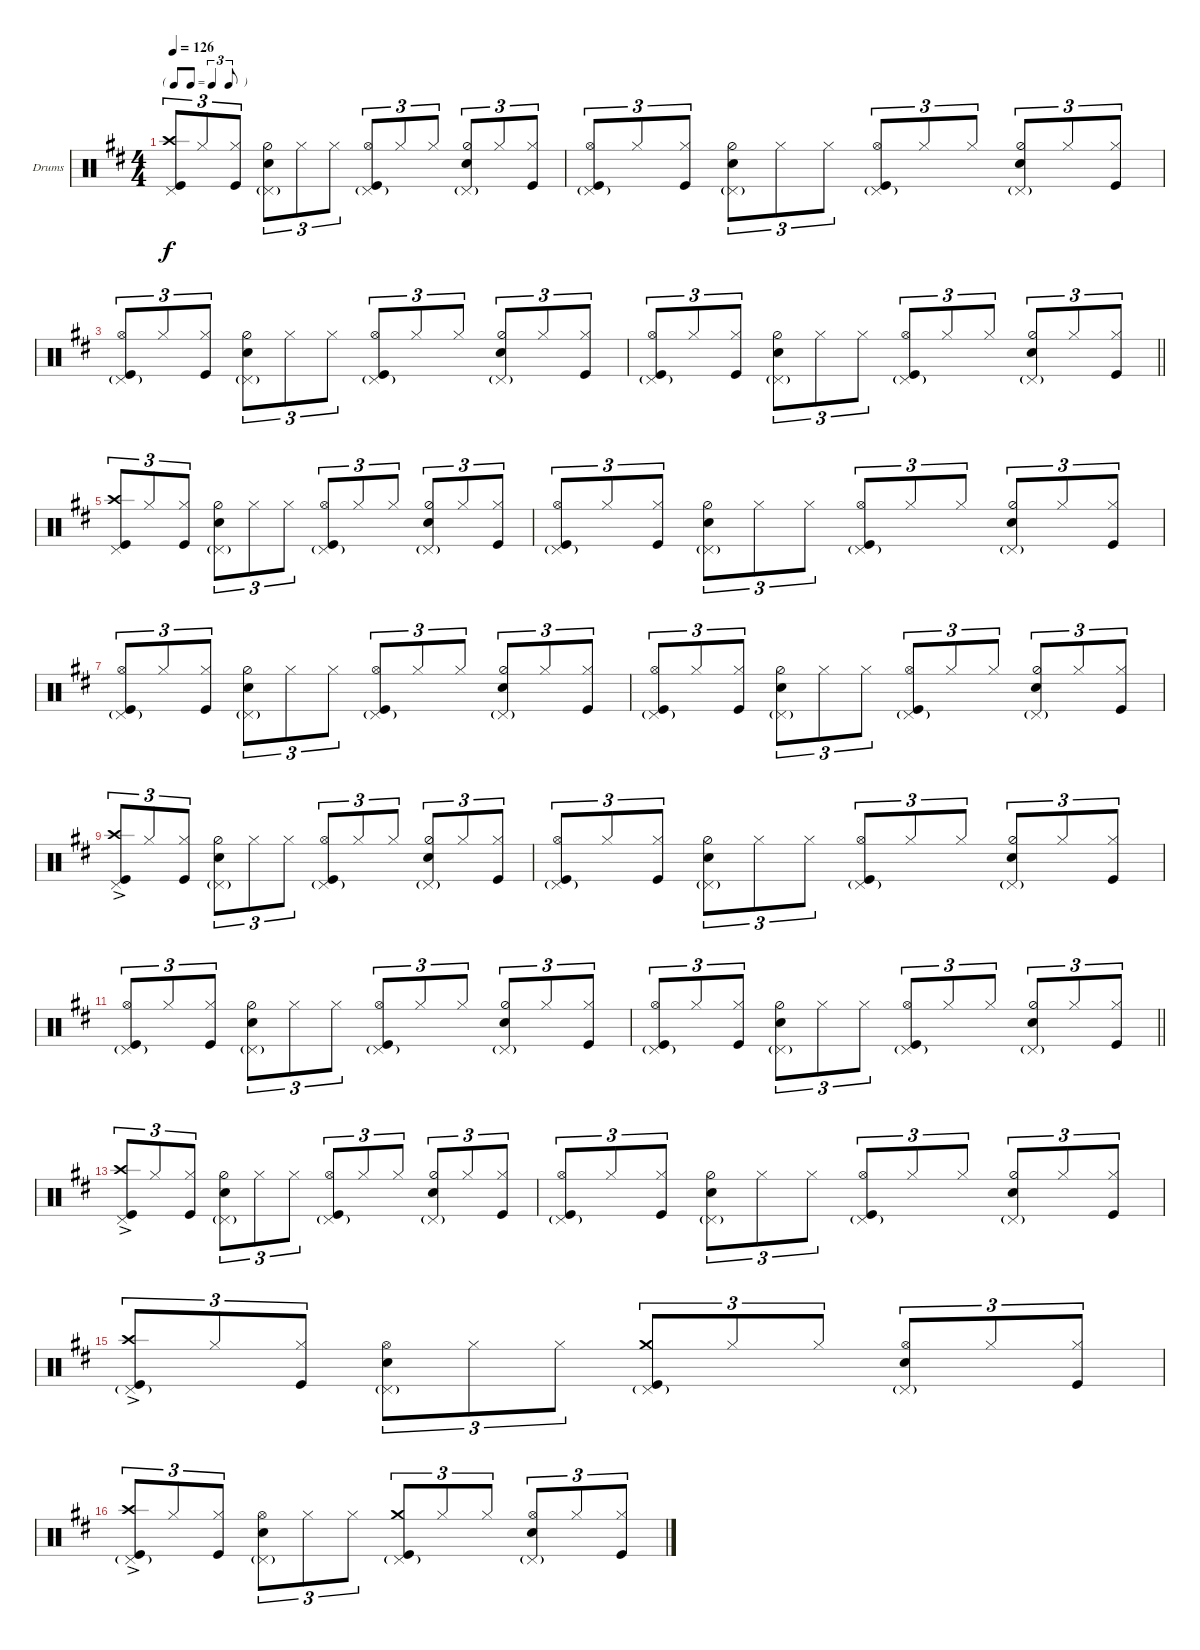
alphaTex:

\bracketExtendMode nobrackets
\firstSystemTrackNameOrientation horizontal
\otherSystemsTrackNameOrientation horizontal
\defaultBarNumberDisplay FirstOfSystem
\track ("Drumkit" "Drums") {instrument percussion}
\staff {score}
\articulation defaults
\ts (4 4)
\tf triplet8th
\tempo 126
\clef neutral
\ks d
("Kick (hit)" "Pedal Hi-Hat (hit)" "Crash high (hit)").8{tu (3 2) dy f beam invert} "Hi-Hat (closed)".8{tu (3 2)} ("Kick (hit)" "Hi-Hat (closed)").8{tu (3 2)} ("Snare (hit) 2" "Hi-Hat (half)" "Pedal Hi-Hat (hit)"{g}).8{tu (3 2)} "Hi-Hat (closed)".8{tu (3 2)} "Hi-Hat (closed)".8{tu (3 2)} ("Hi-Hat (open)" "Kick (hit)" "Pedal Hi-Hat (hit)"{g}).8{tu (3 2)} "Hi-Hat (closed)".8{tu (3 2)} "Hi-Hat (closed)".8{tu (3 2)} ("Hi-Hat (half)" "Snare (hit) 2" "Pedal Hi-Hat (hit)"{g}).8{tu (3 2) beam invert} "Hi-Hat (closed)".8{tu (3 2)} ("Hi-Hat (closed)" "Kick (hit)").8{tu (3 2)} |
("Kick (hit)" "Hi-Hat (open)" "Pedal Hi-Hat (hit)"{g}).8{tu (3 2) beam invert} "Hi-Hat (closed)".8{tu (3 2)} ("Kick (hit)" "Hi-Hat (closed)").8{tu (3 2)} ("Snare (hit) 2" "Hi-Hat (half)" "Pedal Hi-Hat (hit)"{g}).8{tu (3 2)} "Hi-Hat (closed)".8{tu (3 2)} "Hi-Hat (closed)".8{tu (3 2)} ("Hi-Hat (open)" "Kick (hit)" "Pedal Hi-Hat (hit)"{g}).8{tu (3 2)} "Hi-Hat (closed)".8{tu (3 2)} "Hi-Hat (closed)".8{tu (3 2)} ("Hi-Hat (half)" "Snare (hit) 2" "Pedal Hi-Hat (hit)"{g}).8{tu (3 2) beam invert} "Hi-Hat (closed)".8{tu (3 2)} ("Hi-Hat (closed)" "Kick (hit)").8{tu (3 2)} |
("Kick (hit)" "Hi-Hat (open)" "Pedal Hi-Hat (hit)"{g}).8{tu (3 2) beam invert} "Hi-Hat (closed)".8{tu (3 2)} ("Kick (hit)" "Hi-Hat (closed)").8{tu (3 2)} ("Snare (hit) 2" "Hi-Hat (half)" "Pedal Hi-Hat (hit)"{g}).8{tu (3 2)} "Hi-Hat (closed)".8{tu (3 2)} "Hi-Hat (closed)".8{tu (3 2)} ("Hi-Hat (open)" "Kick (hit)" "Pedal Hi-Hat (hit)"{g}).8{tu (3 2)} "Hi-Hat (closed)".8{tu (3 2)} "Hi-Hat (closed)".8{tu (3 2)} ("Hi-Hat (half)" "Snare (hit) 2" "Pedal Hi-Hat (hit)"{g}).8{tu (3 2) beam invert} "Hi-Hat (closed)".8{tu (3 2)} ("Hi-Hat (closed)" "Kick (hit)").8{tu (3 2)} |
\barLineRight lightlight
("Kick (hit)" "Hi-Hat (open)" "Pedal Hi-Hat (hit)"{g}).8{tu (3 2) beam invert} "Hi-Hat (closed)".8{tu (3 2)} ("Kick (hit)" "Hi-Hat (closed)").8{tu (3 2)} ("Snare (hit) 2" "Hi-Hat (half)" "Pedal Hi-Hat (hit)"{g}).8{tu (3 2)} "Hi-Hat (closed)".8{tu (3 2)} "Hi-Hat (closed)".8{tu (3 2)} ("Hi-Hat (open)" "Kick (hit)" "Pedal Hi-Hat (hit)"{g}).8{tu (3 2)} "Hi-Hat (closed)".8{tu (3 2)} "Hi-Hat (closed)".8{tu (3 2)} ("Hi-Hat (half)" "Snare (hit) 2" "Pedal Hi-Hat (hit)"{g}).8{tu (3 2) beam invert} "Hi-Hat (closed)".8{tu (3 2)} ("Hi-Hat (closed)" "Kick (hit)").8{tu (3 2)} |
("Kick (hit)" "Pedal Hi-Hat (hit)" "Crash high (hit)").8{tu (3 2) beam invert} "Hi-Hat (closed)".8{tu (3 2)} ("Kick (hit)" "Hi-Hat (closed)").8{tu (3 2)} ("Snare (hit) 2" "Hi-Hat (half)" "Pedal Hi-Hat (hit)"{g}).8{tu (3 2)} "Hi-Hat (closed)".8{tu (3 2)} "Hi-Hat (closed)".8{tu (3 2)} ("Hi-Hat (open)" "Kick (hit)" "Pedal Hi-Hat (hit)"{g}).8{tu (3 2)} "Hi-Hat (closed)".8{tu (3 2)} "Hi-Hat (closed)".8{tu (3 2)} ("Hi-Hat (half)" "Snare (hit) 2" "Pedal Hi-Hat (hit)"{g}).8{tu (3 2) beam invert} "Hi-Hat (closed)".8{tu (3 2)} ("Hi-Hat (closed)" "Kick (hit)").8{tu (3 2)} |
("Kick (hit)" "Hi-Hat (open)" "Pedal Hi-Hat (hit)"{g}).8{tu (3 2) beam invert} "Hi-Hat (closed)".8{tu (3 2)} ("Kick (hit)" "Hi-Hat (closed)").8{tu (3 2)} ("Snare (hit) 2" "Hi-Hat (half)" "Pedal Hi-Hat (hit)"{g}).8{tu (3 2)} "Hi-Hat (closed)".8{tu (3 2)} "Hi-Hat (closed)".8{tu (3 2)} ("Hi-Hat (open)" "Kick (hit)" "Pedal Hi-Hat (hit)"{g}).8{tu (3 2)} "Hi-Hat (closed)".8{tu (3 2)} "Hi-Hat (closed)".8{tu (3 2)} ("Hi-Hat (half)" "Snare (hit) 2" "Pedal Hi-Hat (hit)"{g}).8{tu (3 2) beam invert} "Hi-Hat (closed)".8{tu (3 2)} ("Hi-Hat (closed)" "Kick (hit)").8{tu (3 2)} |
("Kick (hit)" "Hi-Hat (open)" "Pedal Hi-Hat (hit)"{g}).8{tu (3 2) beam invert} "Hi-Hat (closed)".8{tu (3 2)} ("Kick (hit)" "Hi-Hat (closed)").8{tu (3 2)} ("Snare (hit) 2" "Hi-Hat (half)" "Pedal Hi-Hat (hit)"{g}).8{tu (3 2)} "Hi-Hat (closed)".8{tu (3 2)} "Hi-Hat (closed)".8{tu (3 2)} ("Hi-Hat (open)" "Kick (hit)" "Pedal Hi-Hat (hit)"{g}).8{tu (3 2)} "Hi-Hat (closed)".8{tu (3 2)} "Hi-Hat (closed)".8{tu (3 2)} ("Hi-Hat (half)" "Snare (hit) 2" "Pedal Hi-Hat (hit)"{g}).8{tu (3 2) beam invert} "Hi-Hat (closed)".8{tu (3 2)} ("Hi-Hat (closed)" "Kick (hit)").8{tu (3 2)} |
("Kick (hit)" "Hi-Hat (open)" "Pedal Hi-Hat (hit)"{g}).8{tu (3 2) beam invert} "Hi-Hat (closed)".8{tu (3 2)} ("Kick (hit)" "Hi-Hat (closed)").8{tu (3 2)} ("Snare (hit) 2" "Hi-Hat (half)" "Pedal Hi-Hat (hit)"{g}).8{tu (3 2)} "Hi-Hat (closed)".8{tu (3 2)} "Hi-Hat (closed)".8{tu (3 2)} ("Hi-Hat (open)" "Kick (hit)" "Pedal Hi-Hat (hit)"{g}).8{tu (3 2)} "Hi-Hat (closed)".8{tu (3 2)} "Hi-Hat (closed)".8{tu (3 2)} ("Hi-Hat (half)" "Snare (hit) 2" "Pedal Hi-Hat (hit)"{g}).8{tu (3 2) beam invert} "Hi-Hat (closed)".8{tu (3 2)} ("Hi-Hat (closed)" "Kick (hit)").8{tu (3 2)} |
("Kick (hit)" "Pedal Hi-Hat (hit)" "Crash high (hit)"{ac}).8{tu (3 2) beam invert} "Hi-Hat (closed)".8{tu (3 2)} ("Kick (hit)" "Hi-Hat (closed)").8{tu (3 2)} ("Snare (hit) 2" "Hi-Hat (half)" "Pedal Hi-Hat (hit)"{g}).8{tu (3 2)} "Hi-Hat (closed)".8{tu (3 2)} "Hi-Hat (closed)".8{tu (3 2)} ("Hi-Hat (open)" "Kick (hit)" "Pedal Hi-Hat (hit)"{g}).8{tu (3 2)} "Hi-Hat (closed)".8{tu (3 2)} "Hi-Hat (closed)".8{tu (3 2)} ("Hi-Hat (half)" "Snare (hit) 2" "Pedal Hi-Hat (hit)"{g}).8{tu (3 2) beam invert} "Hi-Hat (closed)".8{tu (3 2)} ("Hi-Hat (closed)" "Kick (hit)").8{tu (3 2)} |
("Kick (hit)" "Hi-Hat (open)" "Pedal Hi-Hat (hit)"{g}).8{tu (3 2) beam invert} "Hi-Hat (closed)".8{tu (3 2)} ("Kick (hit)" "Hi-Hat (closed)").8{tu (3 2)} ("Snare (hit) 2" "Hi-Hat (half)" "Pedal Hi-Hat (hit)"{g}).8{tu (3 2)} "Hi-Hat (closed)".8{tu (3 2)} "Hi-Hat (closed)".8{tu (3 2)} ("Hi-Hat (open)" "Kick (hit)" "Pedal Hi-Hat (hit)"{g}).8{tu (3 2)} "Hi-Hat (closed)".8{tu (3 2)} "Hi-Hat (closed)".8{tu (3 2)} ("Hi-Hat (half)" "Snare (hit) 2" "Pedal Hi-Hat (hit)"{g}).8{tu (3 2) beam invert} "Hi-Hat (closed)".8{tu (3 2)} ("Hi-Hat (closed)" "Kick (hit)").8{tu (3 2)} |
("Kick (hit)" "Hi-Hat (open)" "Pedal Hi-Hat (hit)"{g}).8{tu (3 2) beam invert} "Hi-Hat (closed)".8{tu (3 2)} ("Kick (hit)" "Hi-Hat (closed)").8{tu (3 2)} ("Snare (hit) 2" "Hi-Hat (half)" "Pedal Hi-Hat (hit)"{g}).8{tu (3 2)} "Hi-Hat (closed)".8{tu (3 2)} "Hi-Hat (closed)".8{tu (3 2)} ("Hi-Hat (open)" "Kick (hit)" "Pedal Hi-Hat (hit)"{g}).8{tu (3 2)} "Hi-Hat (closed)".8{tu (3 2)} "Hi-Hat (closed)".8{tu (3 2)} ("Hi-Hat (half)" "Snare (hit) 2" "Pedal Hi-Hat (hit)"{g}).8{tu (3 2) beam invert} "Hi-Hat (closed)".8{tu (3 2)} ("Hi-Hat (closed)" "Kick (hit)").8{tu (3 2)} |
\barLineRight lightlight
("Kick (hit)" "Hi-Hat (open)" "Pedal Hi-Hat (hit)"{g}).8{tu (3 2) beam invert} "Hi-Hat (closed)".8{tu (3 2)} ("Kick (hit)" "Hi-Hat (closed)").8{tu (3 2)} ("Snare (hit) 2" "Hi-Hat (half)" "Pedal Hi-Hat (hit)"{g}).8{tu (3 2)} "Hi-Hat (closed)".8{tu (3 2)} "Hi-Hat (closed)".8{tu (3 2)} ("Hi-Hat (open)" "Kick (hit)" "Pedal Hi-Hat (hit)"{g}).8{tu (3 2)} "Hi-Hat (closed)".8{tu (3 2)} "Hi-Hat (closed)".8{tu (3 2)} ("Hi-Hat (half)" "Snare (hit) 2" "Pedal Hi-Hat (hit)"{g}).8{tu (3 2) beam invert} "Hi-Hat (closed)".8{tu (3 2)} ("Hi-Hat (closed)" "Kick (hit)").8{tu (3 2)} |
("Kick (hit)" "Pedal Hi-Hat (hit)" "Crash high (hit)"{ac}).8{tu (3 2) beam invert} "Hi-Hat (closed)".8{tu (3 2)} ("Kick (hit)" "Hi-Hat (closed)").8{tu (3 2)} ("Snare (hit) 2" "Hi-Hat (half)" "Pedal Hi-Hat (hit)"{g}).8{tu (3 2)} "Hi-Hat (closed)".8{tu (3 2)} "Hi-Hat (closed)".8{tu (3 2)} ("Hi-Hat (open)" "Kick (hit)" "Pedal Hi-Hat (hit)"{g}).8{tu (3 2)} "Hi-Hat (closed)".8{tu (3 2)} "Hi-Hat (closed)".8{tu (3 2)} ("Hi-Hat (half)" "Snare (hit) 2" "Pedal Hi-Hat (hit)"{g}).8{tu (3 2) beam invert} "Hi-Hat (closed)".8{tu (3 2)} ("Hi-Hat (closed)" "Kick (hit)").8{tu (3 2)} |
("Kick (hit)" "Hi-Hat (open)" "Pedal Hi-Hat (hit)"{g}).8{tu (3 2) beam invert} "Hi-Hat (closed)".8{tu (3 2)} ("Kick (hit)" "Hi-Hat (closed)").8{tu (3 2)} ("Snare (hit) 2" "Hi-Hat (half)" "Pedal Hi-Hat (hit)"{g}).8{tu (3 2)} "Hi-Hat (closed)".8{tu (3 2)} "Hi-Hat (closed)".8{tu (3 2)} ("Hi-Hat (open)" "Kick (hit)" "Pedal Hi-Hat (hit)"{g}).8{tu (3 2)} "Hi-Hat (closed)".8{tu (3 2)} "Hi-Hat (closed)".8{tu (3 2)} ("Hi-Hat (half)" "Snare (hit) 2" "Pedal Hi-Hat (hit)"{g}).8{tu (3 2) beam invert} "Hi-Hat (closed)".8{tu (3 2)} ("Hi-Hat (closed)" "Kick (hit)").8{tu (3 2)} |
("Kick (hit)" "Pedal Hi-Hat (hit)"{g} "Crash high (hit)"{ac}).8{tu (3 2) beam invert} "Hi-Hat (closed)".8{tu (3 2)} ("Kick (hit)" "Hi-Hat (closed)").8{tu (3 2)} ("Snare (hit) 2" "Pedal Hi-Hat (hit)"{g} "Hi-Hat (open)").8{tu (3 2)} "Hi-Hat (closed)".8{tu (3 2)} "Hi-Hat (closed)".8{tu (3 2)} ("Kick (hit)" "Pedal Hi-Hat (hit)"{g} "Crash medium (hit)").8{tu (3 2)} "Hi-Hat (closed)".8{tu (3 2)} "Hi-Hat (closed)".8{tu (3 2)} ("Snare (hit) 2" "Pedal Hi-Hat (hit)"{g} "Hi-Hat (open)").8{tu (3 2) beam invert} "Hi-Hat (closed)".8{tu (3 2)} ("Hi-Hat (closed)" "Kick (hit)").8{tu (3 2)} |
("Kick (hit)" "Pedal Hi-Hat (hit)"{g} "Crash high (hit)"{ac}).8{tu (3 2) beam invert} "Hi-Hat (closed)".8{tu (3 2)} ("Kick (hit)" "Hi-Hat (closed)").8{tu (3 2)} ("Snare (hit) 2" "Pedal Hi-Hat (hit)"{g} "Hi-Hat (open)").8{tu (3 2)} "Hi-Hat (closed)".8{tu (3 2)} "Hi-Hat (closed)".8{tu (3 2)} ("Kick (hit)" "Pedal Hi-Hat (hit)"{g} "Crash medium (hit)").8{tu (3 2)} "Hi-Hat (closed)".8{tu (3 2)} "Hi-Hat (closed)".8{tu (3 2)} ("Snare (hit) 2" "Pedal Hi-Hat (hit)"{g} "Hi-Hat (open)").8{tu (3 2) beam invert} "Hi-Hat (closed)".8{tu (3 2)} ("Hi-Hat (closed)" "Kick (hit)").8{tu (3 2)}
